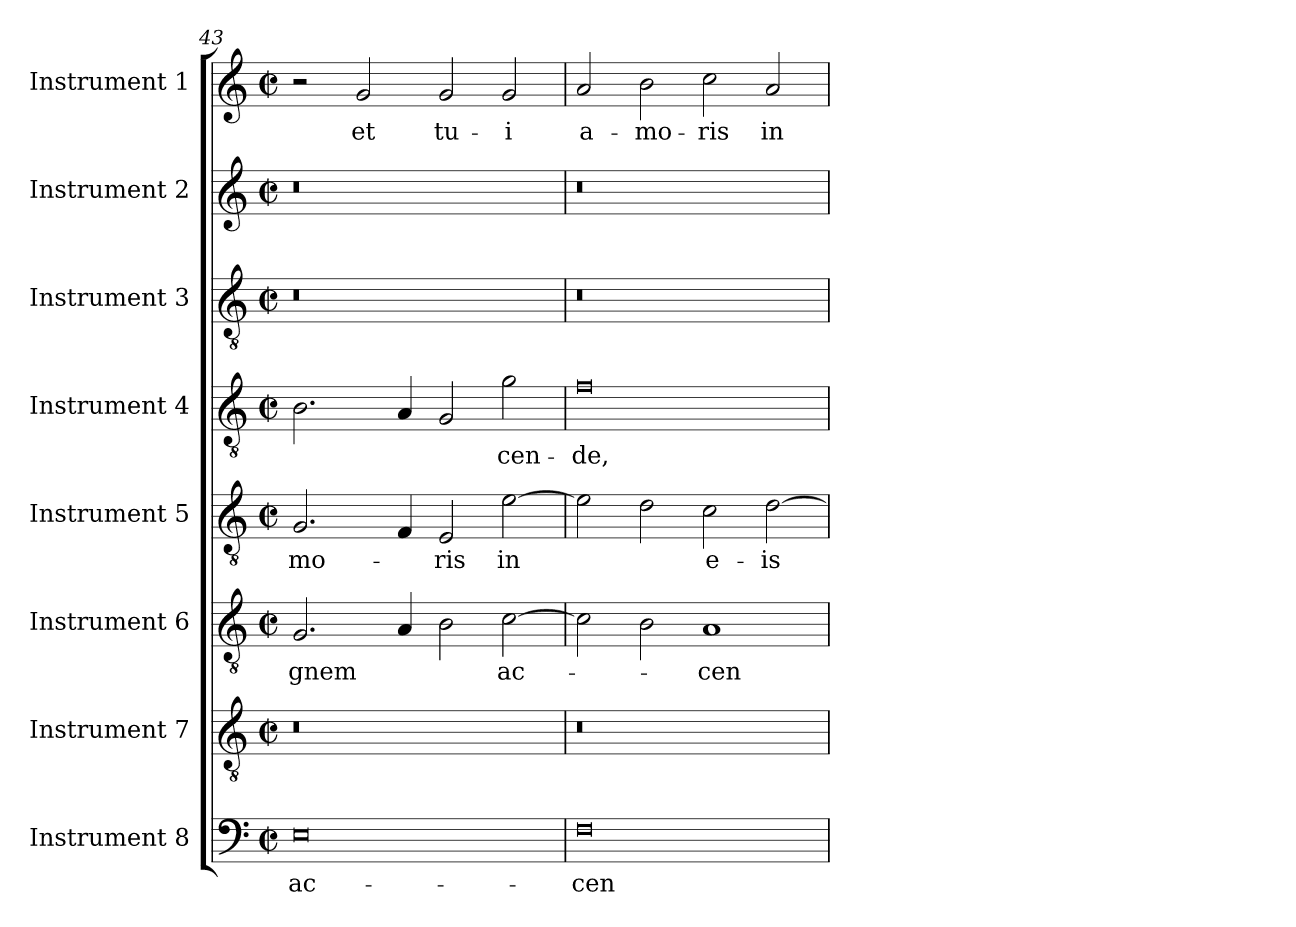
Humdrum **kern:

**kern	**text	**kern	**kern	**text	**kern	**text	**kern	**text	**kern	**kern	**kern	**text
*part8	*part8	*part7	*part6	*part6	*part5	*part5	*part4	*part4	*part3	*part2	*part1	*part1
*staff8	*staff8	*staff7	*staff6	*staff6	*staff5	*staff5	*staff4	*staff4	*staff3	*staff2	*staff1	*staff1
*I"Instrument 8	*	*I"Instrument 7	*I"Instrument 6	*	*I"Instrument 5	*	*I"Instrument 4	*	*I"Instrument 3	*I"Instrument 2	*I"Instrument 1	*
*clefF4	*	*clefGv2	*clefGv2	*	*clefGv2	*	*clefGv2	*	*clefGv2	*clefG2	*clefG2	*
*M2/2	*	*M2/2	*M2/2	*	*M2/2	*	*M2/2	*	*M2/2	*M2/2	*M2/2	*
*met(c|)	*	*met(c|)	*met(c|)	*	*met(c|)	*	*met(c|)	*	*met(c|)	*met(c|)	*met(c|)	*
=43	=43	=43	=43	=43	=43	=43	=43	=43	=43	=43	=43	=43
!	!LO:LY:b:cj	!	!	!LO:LY:b:cj	!	!LO:LY:b:cj	!	!	!	!	!	!
0E	ac-	0r	2.G/	-gnem	2.G/	-mo-	2.B\	.	0r	0r	2r	.
!	!	!	!	!	!	!	!	!	!	!	!	!LO:LY:b:cj
.	.	.	.	.	.	.	.	.	.	.	2g/	et
.	.	.	4A/	.	4F/	.	4A/	.	.	.	.	.
!	!	!	!	!	!	!LO:LY:b:cj	!	!	!	!	!	!LO:LY:b:cj
.	.	.	2B\	.	2E/	-ris	2G/	.	.	.	2g/	tu-
!	!	!	!	!LO:LY:b:cj	!	!LO:LY:b:cj	!	!LO:LY:b:cj	!	!	!	!LO:LY:b:cj
.	.	.	[>2c\	ac-	[>2e\	in	2g\	-cen-	.	.	2g/	-i
=44	=44	=44	=44	=44	=44	=44	=44	=44	=44	=44	=44	=44
!	!LO:LY:b:cj	!	!	!	!	!	!	!LO:LY:b:cj	!	!	!	!LO:LY:b:cj
0F	-cen-	0r	2c\]	.	2e\]	.	0f	-de,	0r	0r	2a/	a-
!	!	!	!	!	!	!	!	!	!	!	!	!LO:LY:b:cj
.	.	.	2B\	.	2d\	.	.	.	.	.	2b\	-mo-
!	!	!	!	!LO:LY:b:cj	!	!LO:LY:b:cj	!	!	!	!	!	!LO:LY:b:cj
.	.	.	1A	-cen-	2c\	e-	.	.	.	.	2cc\	-ris
!	!	!	!	!	!	!LO:LY:b:cj	!	!	!	!	!	!LO:LY:b:cj
.	.	.	.	.	[>2d\	-is	.	.	.	.	2a/	in
=	=	=	=	=	=	=	=	=	=	=	=	=
*-	*-	*-	*-	*-	*-	*-	*-	*-	*-	*-	*-	*-
